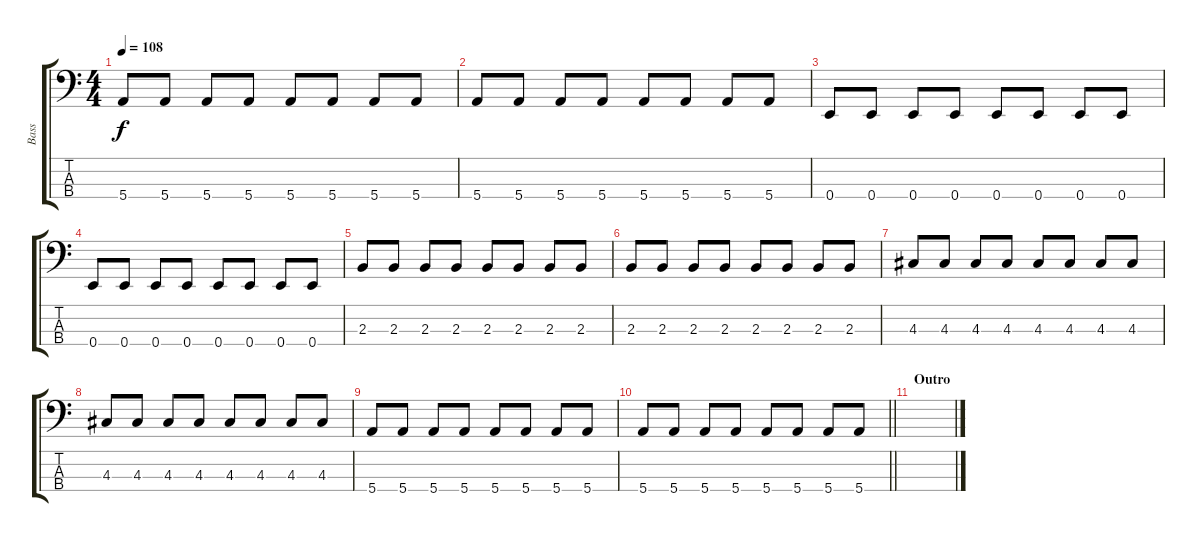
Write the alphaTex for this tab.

\track ("Bass" "Bass") {instrument electricbassfinger}
\staff {score tabs}
\tuning (G2 D2 A1 E1) {hide}
\ts (4 4)
\tempo 108
\clef f4
\ks c
5.4.8{dy f} 5.4.8 5.4.8 5.4.8 5.4.8 5.4.8 5.4.8 5.4.8 |
5.4.8 5.4.8 5.4.8 5.4.8 5.4.8 5.4.8 5.4.8 5.4.8 |
0.4.8 0.4.8 0.4.8 0.4.8 0.4.8 0.4.8 0.4.8 0.4.8 |
0.4.8 0.4.8 0.4.8 0.4.8 0.4.8 0.4.8 0.4.8 0.4.8 |
2.3.8 2.3.8 2.3.8 2.3.8 2.3.8 2.3.8 2.3.8 2.3.8 |
2.3.8 2.3.8 2.3.8 2.3.8 2.3.8 2.3.8 2.3.8 2.3.8 |
4.3.8 4.3.8 4.3.8 4.3.8 4.3.8 4.3.8 4.3.8 4.3.8 |
4.3.8 4.3.8 4.3.8 4.3.8 4.3.8 4.3.8 4.3.8 4.3.8 |
5.4.8 5.4.8 5.4.8 5.4.8 5.4.8 5.4.8 5.4.8 5.4.8 |
\barLineRight lightlight
5.4.8 5.4.8 5.4.8 5.4.8 5.4.8 5.4.8 5.4.8 5.4.8 |
\section ("" "Outro")
